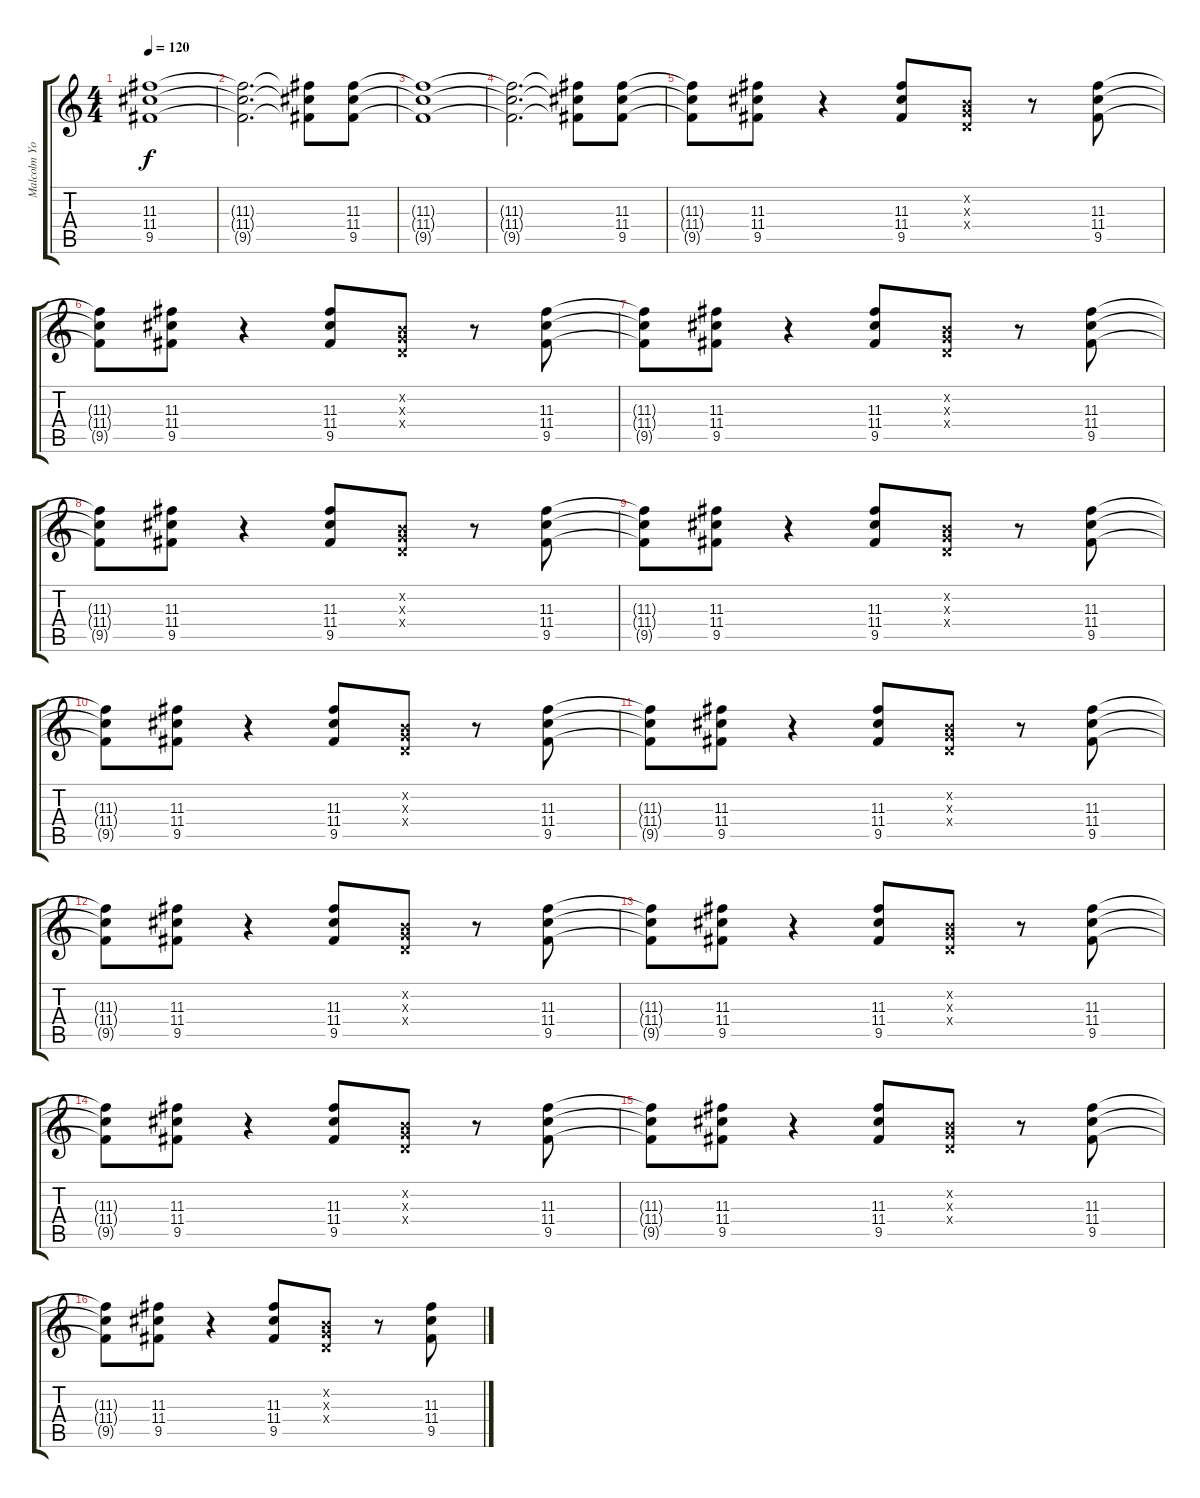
\track ("Malcolm Young" "Malcolm Yo") {instrument overdrivenguitar}
\staff {score tabs}
\tuning (E4 B3 G3 D3 A2 E2) {hide}
\ts (4 4)
\tempo 120
\clef g2
\ks c
(11.3{t} 11.4{t} 9.5{t}).1{dy f} |
(11.3{t} 11.4{t} 9.5{t}).2{d} (11.3{t} 11.4{t} 9.5{t}).8 (11.3 11.4 9.5).8 |
(11.3{t} 11.4{t} 9.5{t}).1 |
(11.3{t} 11.4{t} 9.5{t}).2{d} (11.3{t} 11.4{t} 9.5{t}).8 (11.3 11.4 9.5).8 |
(11.3{t} 11.4{t} 9.5{t}).8 (11.3 11.4 9.5).8 r.4 (11.3 11.4 9.5).8 (0.2{x} 0.3{x} 0.4{x}).8 r.8 (11.3 11.4 9.5).8 |
(11.3{t} 11.4{t} 9.5{t}).8 (11.3 11.4 9.5).8 r.4 (11.3 11.4 9.5).8 (0.2{x} 0.3{x} 0.4{x}).8 r.8 (11.3 11.4 9.5).8 |
(11.3{t} 11.4{t} 9.5{t}).8 (11.3 11.4 9.5).8 r.4 (11.3 11.4 9.5).8 (0.2{x} 0.3{x} 0.4{x}).8 r.8 (11.3 11.4 9.5).8 |
(11.3{t} 11.4{t} 9.5{t}).8 (11.3 11.4 9.5).8 r.4 (11.3 11.4 9.5).8 (0.2{x} 0.3{x} 0.4{x}).8 r.8 (11.3 11.4 9.5).8 |
(11.3{t} 11.4{t} 9.5{t}).8 (11.3 11.4 9.5).8 r.4 (11.3 11.4 9.5).8 (0.2{x} 0.3{x} 0.4{x}).8 r.8 (11.3 11.4 9.5).8 |
(11.3{t} 11.4{t} 9.5{t}).8 (11.3 11.4 9.5).8 r.4 (11.3 11.4 9.5).8 (0.2{x} 0.3{x} 0.4{x}).8 r.8 (11.3 11.4 9.5).8 |
(11.3{t} 11.4{t} 9.5{t}).8 (11.3 11.4 9.5).8 r.4 (11.3 11.4 9.5).8 (0.2{x} 0.3{x} 0.4{x}).8 r.8 (11.3 11.4 9.5).8 |
(11.3{t} 11.4{t} 9.5{t}).8 (11.3 11.4 9.5).8 r.4 (11.3 11.4 9.5).8 (0.2{x} 0.3{x} 0.4{x}).8 r.8 (11.3 11.4 9.5).8 |
(11.3{t} 11.4{t} 9.5{t}).8 (11.3 11.4 9.5).8 r.4 (11.3 11.4 9.5).8 (0.2{x} 0.3{x} 0.4{x}).8 r.8 (11.3 11.4 9.5).8 |
(11.3{t} 11.4{t} 9.5{t}).8 (11.3 11.4 9.5).8 r.4 (11.3 11.4 9.5).8 (0.2{x} 0.3{x} 0.4{x}).8 r.8 (11.3 11.4 9.5).8 |
(11.3{t} 11.4{t} 9.5{t}).8 (11.3 11.4 9.5).8 r.4 (11.3 11.4 9.5).8 (0.2{x} 0.3{x} 0.4{x}).8 r.8 (11.3 11.4 9.5).8 |
(11.3{t} 11.4{t} 9.5{t}).8 (11.3 11.4 9.5).8 r.4 (11.3 11.4 9.5).8 (0.2{x} 0.3{x} 0.4{x}).8 r.8 (11.3 11.4 9.5).8
